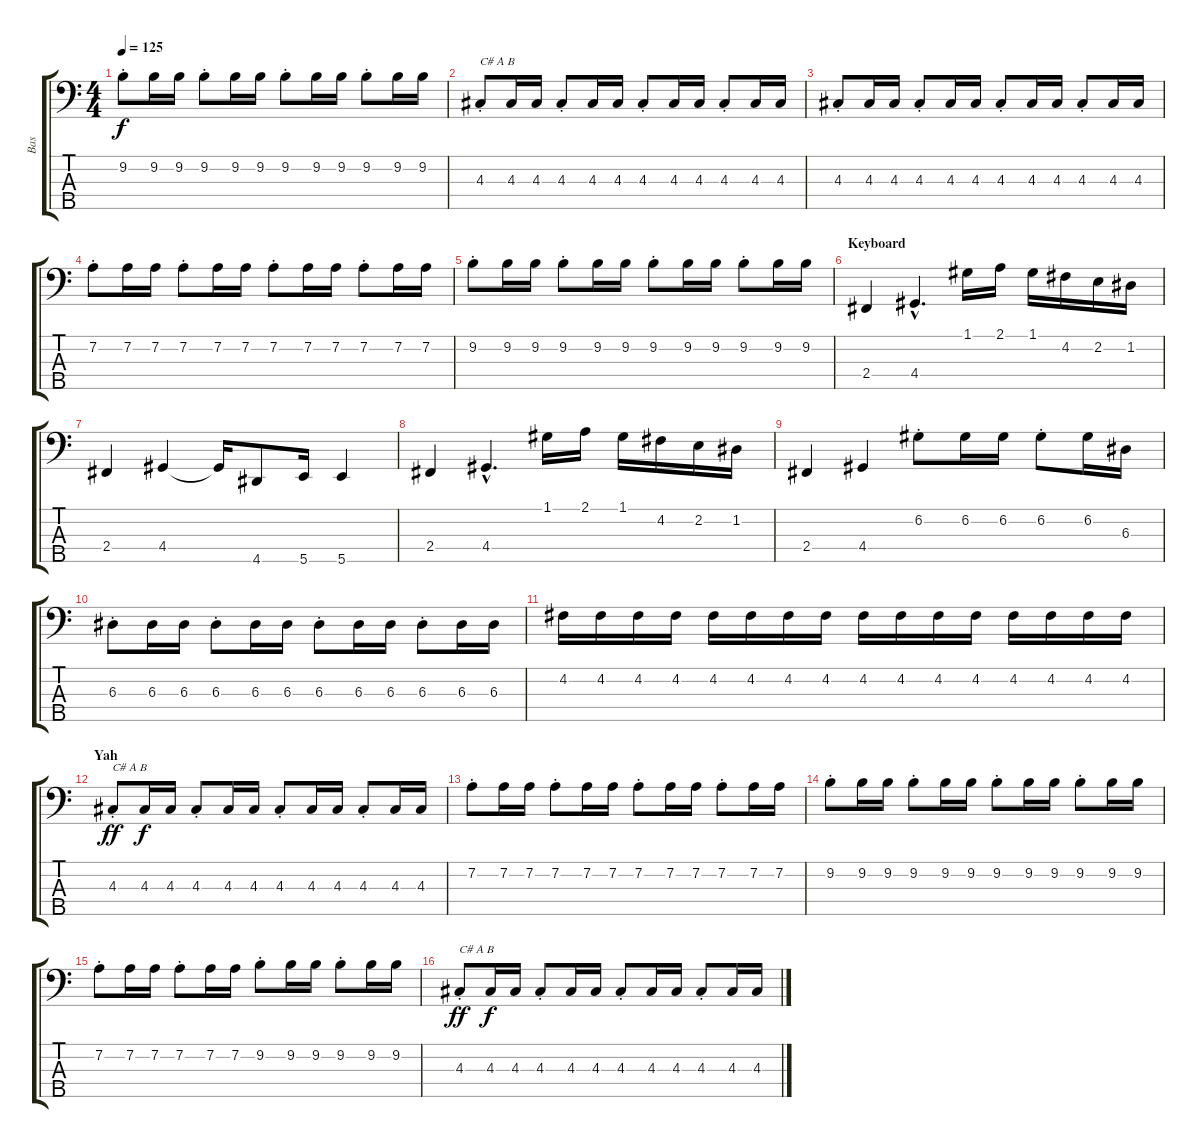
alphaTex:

\track ("Bas" "Bas") {instrument electricbassfinger}
\staff {score tabs}
\tuning (G2 D2 A1 E1 B0) {hide}
\ts (4 4)
\tempo 125
\clef f4
\ks c
9.2{st}.8{dy f} 9.2.16 9.2.16 9.2{st}.8 9.2.16 9.2.16 9.2{st}.8 9.2.16 9.2.16 9.2{st}.8 9.2.16 9.2.16 |
4.3{st}.8{txt "C# A B"} 4.3.16 4.3.16 4.3{st}.8 4.3.16 4.3.16 4.3{st}.8 4.3.16 4.3.16 4.3{st}.8 4.3.16 4.3.16 |
4.3{st}.8 4.3.16 4.3.16 4.3{st}.8 4.3.16 4.3.16 4.3{st}.8 4.3.16 4.3.16 4.3{st}.8 4.3.16 4.3.16 |
7.2{st}.8 7.2.16 7.2.16 7.2{st}.8 7.2.16 7.2.16 7.2{st}.8 7.2.16 7.2.16 7.2{st}.8 7.2.16 7.2.16 |
9.2{st}.8 9.2.16 9.2.16 9.2{st}.8 9.2.16 9.2.16 9.2{st}.8 9.2.16 9.2.16 9.2{st}.8 9.2.16 9.2.16 |
\section ("" "Keyboard")
2.4.4 4.4{hac}.4{d} 1.1.16 2.1.16 1.1.16 4.2.16 2.2.16 1.2.16 |
2.4.4 4.4.4 4.4{t}.16 4.5.8 5.5.16 5.5.4 |
2.4.4 4.4{hac}.4{d} 1.1.16 2.1.16 1.1.16 4.2.16 2.2.16 1.2.16 |
2.4.4 4.4.4 6.2{st}.8 6.2.16 6.2.16 6.2{st}.8 6.2.16 6.3.16 |
\section ("" "")
6.3{st}.8 6.3.16 6.3.16 6.3{st}.8 6.3.16 6.3.16 6.3{st}.8 6.3.16 6.3.16 6.3{st}.8 6.3.16 6.3.16 |
4.2.16 4.2.16 4.2.16 4.2.16 4.2.16 4.2.16 4.2.16 4.2.16 4.2.16 4.2.16 4.2.16 4.2.16 4.2.16 4.2.16 4.2.16 4.2.16 |
\section ("" "Yah")
4.3{st}.8{txt "C# A B" dy ff volume 14} 4.3.16{dy f} 4.3.16 4.3{st}.8 4.3.16 4.3.16 4.3{st}.8 4.3.16 4.3.16 4.3{st}.8 4.3.16 4.3.16 |
7.2{st}.8 7.2.16 7.2.16 7.2{st}.8 7.2.16 7.2.16 7.2{st}.8 7.2.16 7.2.16 7.2{st}.8 7.2.16 7.2.16 |
9.2{st}.8 9.2.16 9.2.16 9.2{st}.8 9.2.16 9.2.16 9.2{st}.8 9.2.16 9.2.16 9.2{st}.8 9.2.16 9.2.16 |
7.2{st}.8 7.2.16 7.2.16 7.2{st}.8 7.2.16 7.2.16 9.2{st}.8 9.2.16 9.2.16 9.2{st}.8 9.2.16 9.2.16 |
4.3{st}.8{txt "C# A B" dy ff} 4.3.16{dy f} 4.3.16 4.3{st}.8 4.3.16 4.3.16 4.3{st}.8 4.3.16 4.3.16 4.3{st}.8 4.3.16 4.3.16
